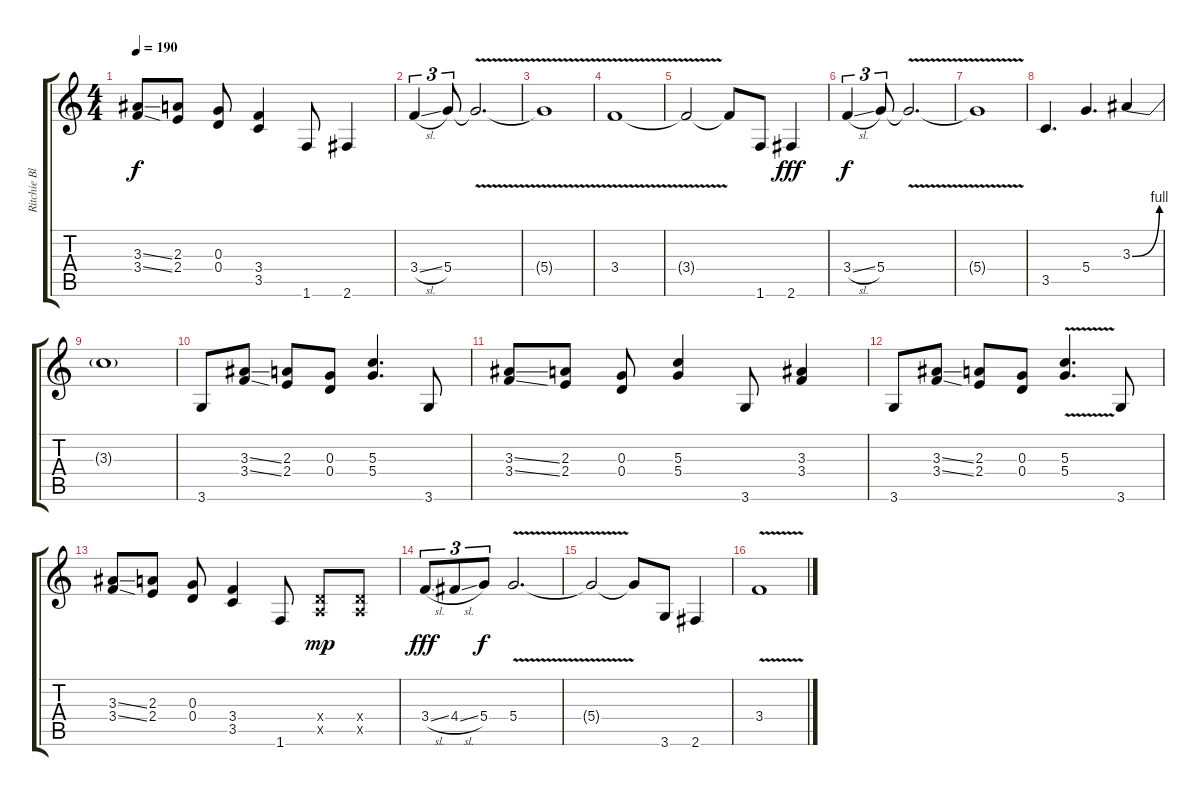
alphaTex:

\track ("Ritchie Blackmore" "Ritchie Bl") {instrument overdrivenguitar}
\staff {score tabs}
\tuning (E4 B3 G3 D3 A2 E2) {hide}
\ts (4 4)
\tempo 190
\clef g2
\ks c
(3.3{ss} 3.4{ss}).8{dy f} (2.3 2.4).8 (0.3 0.4).8 (3.4 3.5).4 1.6.8 2.6.4 |
3.4{sl}.4{tu (3 2)} 5.4.8{tu (3 2)} 5.4{v t}.2{d} |
5.4{t}.1 |
3.4{v}.1 |
3.4{t}.2 3.4{t}.8 1.6.8 2.6.4{dy fff} |
3.4{sl}.4{tu (3 2) dy f} 5.4.8{tu (3 2)} 5.4{v t}.2{d} |
5.4{t}.1 |
3.5.4{d} 5.4.4{d} 3.3{be (bend 0 0 60 4)}.4 |
3.3{t}.1 |
3.6.8 (3.3{ss} 3.4{ss}).8 (2.3 2.4).8 (0.3 0.4).8 (5.3 5.4).4{d} 3.6.8 |
(3.3{ss} 3.4{ss}).8 (2.3 2.4).8 (0.3 0.4).8 (5.3 5.4).4 3.6.8 (3.3 3.4).4 |
3.6.8 (3.3{ss} 3.4{ss}).8 (2.3 2.4).8 (0.3 0.4).8 (5.3{v} 5.4{v}).4{d} 3.6.8 |
(3.3{ss} 3.4{ss}).8 (2.3 2.4).8 (0.3 0.4).8 (3.4 3.5).4 1.6.8 (0.4{x} 0.5{x}).8{dy mp} (0.4{x} 0.5{x}).8 |
3.4{sl}.8{tu (3 2) dy fff} 4.4{sl}.8{tu (3 2)} 5.4.8{tu (3 2) dy f} 5.4{v}.2{d} |
5.4{t}.2 5.4{t}.8 3.6.8 2.6.4 |
3.4{v}.1
